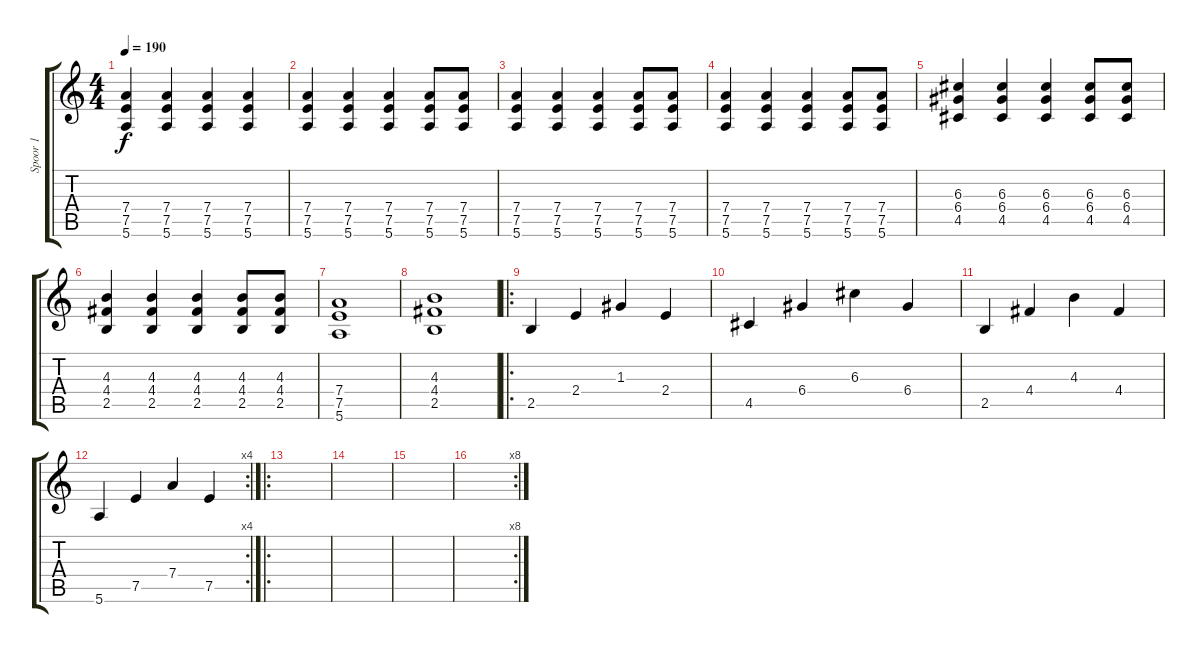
\track ("Spoor 1" "Spoor 1") {instrument acousticguitarsteel}
\staff {score tabs}
\tuning (E4 B3 G3 D3 A2 E2) {hide}
\ts (4 4)
\tempo 190
\clef g2
\ks c
(7.4 7.5 5.6).4{dy f} (7.4 7.5 5.6).4 (7.4 7.5 5.6).4 (7.4 7.5 5.6).4 |
(7.4 7.5 5.6).4 (7.4 7.5 5.6).4 (7.4 7.5 5.6).4 (7.4 7.5 5.6).8 (7.4 7.5 5.6).8 |
(7.4 7.5 5.6).4 (7.4 7.5 5.6).4 (7.4 7.5 5.6).4 (7.4 7.5 5.6).8 (7.4 7.5 5.6).8 |
(7.4 7.5 5.6).4 (7.4 7.5 5.6).4 (7.4 7.5 5.6).4 (7.4 7.5 5.6).8 (7.4 7.5 5.6).8 |
(6.3 6.4 4.5).4 (6.3 6.4 4.5).4 (6.3 6.4 4.5).4 (6.3 6.4 4.5).8 (6.3 6.4 4.5).8 |
(4.3 4.4 2.5).4 (4.3 4.4 2.5).4 (4.3 4.4 2.5).4 (4.3 4.4 2.5).8 (4.3 4.4 2.5).8 |
(7.4 7.5 5.6).1 |
(4.3 4.4 2.5).1 |
\ro
2.5.4 2.4.4 1.3.4 2.4.4 |
4.5.4 6.4.4 6.3.4 6.4.4 |
2.5.4 4.4.4 4.3.4 4.4.4 |
\rc 4
5.6.4 7.5.4 7.4.4 7.5.4 |
\ro
|
|
|
\rc 8
